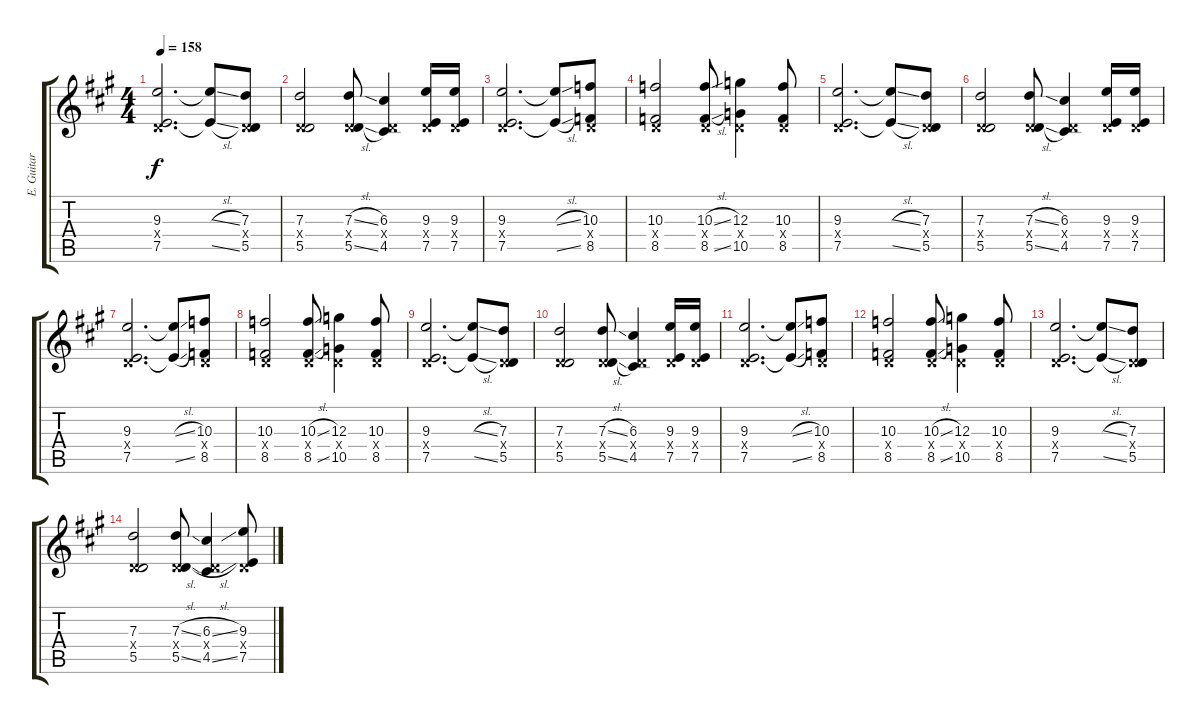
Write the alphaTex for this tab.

\track ("E. Guitar I" "E. Guitar ") {instrument overdrivenguitar}
\staff {score tabs}
\tuning (E4 B3 G3 D3 A2 E2) {hide}
\ts (4 4)
\tempo 158
\clef g2
\ks a
(9.3 0.4{x} 7.5).2{d dy f} (9.3{sl t} 7.5{sl t}).8 (7.3 0.4{x} 5.5).8 |
(7.3 0.4{x} 5.5).2 (7.3{sl} 0.4{x} 5.5{sl}).8 (6.3 0.4{x} 4.5).4 (9.3 0.4{x} 7.5).16 (9.3 0.4{x} 7.5).16 |
(9.3 0.4{x} 7.5).2{d} (9.3{sl t} 7.5{sl t}).8 (10.3 0.4{x} 8.5).8 |
(10.3 0.4{x} 8.5).2 (10.3{sl} 0.4{x} 8.5{sl}).8 (12.3 0.4{x} 10.5).4 (10.3 0.4{x} 8.5).8 |
(9.3 0.4{x} 7.5).2{d} (9.3{sl t} 7.5{sl t}).8 (7.3 0.4{x} 5.5).8 |
(7.3 0.4{x} 5.5).2 (7.3{sl} 0.4{x} 5.5{sl}).8 (6.3 0.4{x} 4.5).4 (9.3 0.4{x} 7.5).16 (9.3 0.4{x} 7.5).16 |
(9.3 0.4{x} 7.5).2{d} (9.3{sl t} 7.5{sl t}).8 (10.3 0.4{x} 8.5).8 |
(10.3 0.4{x} 8.5).2 (10.3{sl} 0.4{x} 8.5{sl}).8 (12.3 0.4{x} 10.5).4 (10.3 0.4{x} 8.5).8 |
(9.3 0.4{x} 7.5).2{d} (9.3{sl t} 7.5{sl t}).8 (7.3 0.4{x} 5.5).8 |
(7.3 0.4{x} 5.5).2 (7.3{sl} 0.4{x} 5.5{sl}).8 (6.3 0.4{x} 4.5).4 (9.3 0.4{x} 7.5).16 (9.3 0.4{x} 7.5).16 |
(9.3 0.4{x} 7.5).2{d} (9.3{sl t} 7.5{sl t}).8 (10.3 0.4{x} 8.5).8 |
(10.3 0.4{x} 8.5).2 (10.3{sl} 0.4{x} 8.5{sl}).8 (12.3 0.4{x} 10.5).4 (10.3 0.4{x} 8.5).8 |
(9.3 0.4{x} 7.5).2{d} (9.3{sl t} 7.5{sl t}).8 (7.3 0.4{x} 5.5).8 |
(7.3 0.4{x} 5.5).2 (7.3{sl} 0.4{x} 5.5{sl}).8 (6.3{sl} 0.4{x} 4.5{sl}).4 (9.3 0.4{x} 7.5).8
